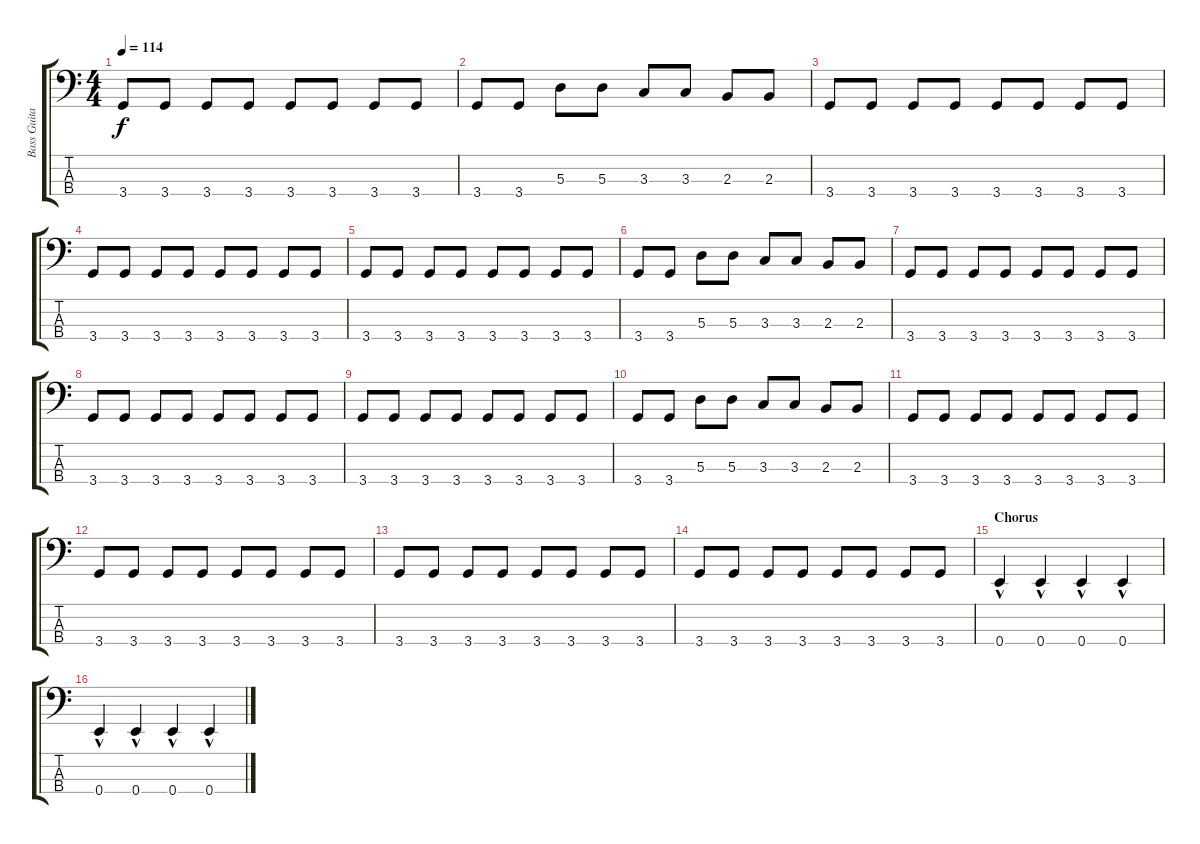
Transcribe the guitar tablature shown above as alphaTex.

\track ("Bass Guitar" "Bass Guita") {instrument electricbassfinger}
\staff {score tabs}
\tuning (G2 D2 A1 E1) {hide}
\ts (4 4)
\tempo 114
\clef f4
\ks c
3.4.8{dy f} 3.4.8 3.4.8 3.4.8 3.4.8 3.4.8 3.4.8 3.4.8 |
3.4.8 3.4.8 5.3.8 5.3.8 3.3.8 3.3.8 2.3.8 2.3.8 |
3.4.8 3.4.8 3.4.8 3.4.8 3.4.8 3.4.8 3.4.8 3.4.8 |
3.4.8 3.4.8 3.4.8 3.4.8 3.4.8 3.4.8 3.4.8 3.4.8 |
3.4.8 3.4.8 3.4.8 3.4.8 3.4.8 3.4.8 3.4.8 3.4.8 |
3.4.8 3.4.8 5.3.8 5.3.8 3.3.8 3.3.8 2.3.8 2.3.8 |
3.4.8 3.4.8 3.4.8 3.4.8 3.4.8 3.4.8 3.4.8 3.4.8 |
3.4.8 3.4.8 3.4.8 3.4.8 3.4.8 3.4.8 3.4.8 3.4.8 |
3.4.8 3.4.8 3.4.8 3.4.8 3.4.8 3.4.8 3.4.8 3.4.8 |
3.4.8 3.4.8 5.3.8 5.3.8 3.3.8 3.3.8 2.3.8 2.3.8 |
3.4.8 3.4.8 3.4.8 3.4.8 3.4.8 3.4.8 3.4.8 3.4.8 |
3.4.8 3.4.8 3.4.8 3.4.8 3.4.8 3.4.8 3.4.8 3.4.8 |
3.4.8 3.4.8 3.4.8 3.4.8 3.4.8 3.4.8 3.4.8 3.4.8 |
3.4.8 3.4.8 3.4.8 3.4.8 3.4.8 3.4.8 3.4.8 3.4.8 |
\section ("" "Chorus")
0.4{hac}.4 0.4{hac}.4 0.4{hac}.4 0.4{hac}.4 |
0.4{hac}.4 0.4{hac}.4 0.4{hac}.4 0.4{hac}.4
